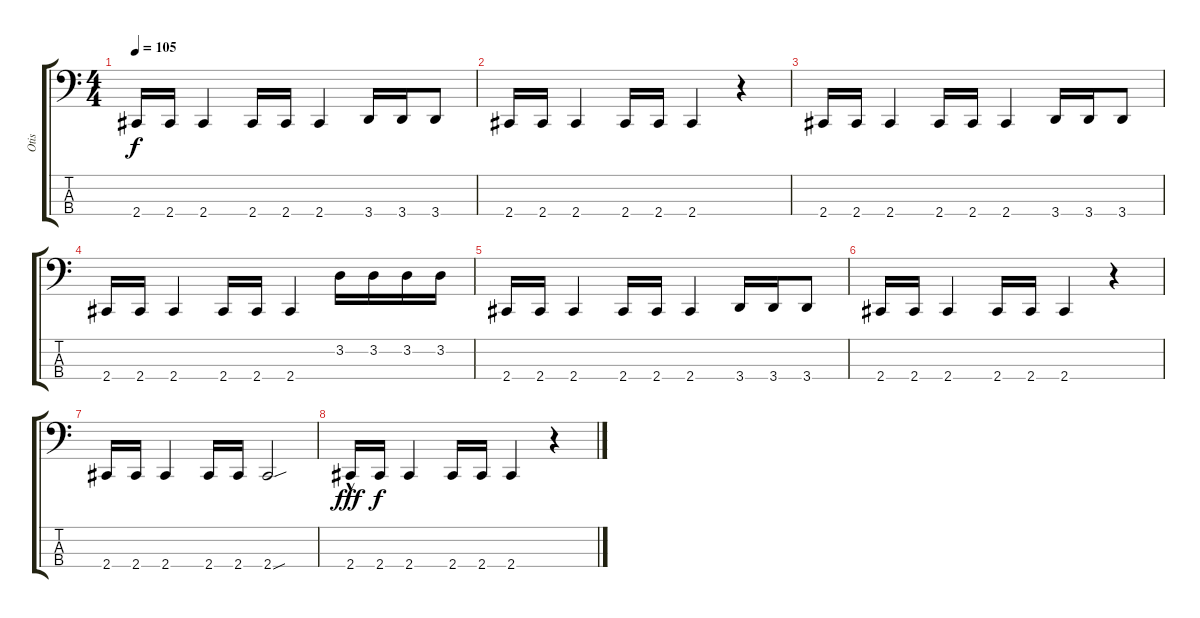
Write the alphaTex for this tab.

\track ("Otis" "Otis") {instrument electricbassfinger}
\staff {score tabs}
\tuning (E2 B1 Gb1 B0) {hide}
\ts (4 4)
\tempo 105
\clef f4
\ks c
2.4.16{dy f} 2.4.16 2.4.4 2.4.16 2.4.16 2.4.4 3.4.16 3.4.16 3.4.8 |
2.4.16 2.4.16 2.4.4 2.4.16 2.4.16 2.4.4 r.4 |
2.4.16 2.4.16 2.4.4 2.4.16 2.4.16 2.4.4 3.4.16 3.4.16 3.4.8 |
2.4.16 2.4.16 2.4.4 2.4.16 2.4.16 2.4.4 3.2.16 3.2.16 3.2.16 3.2.16 |
2.4.16 2.4.16 2.4.4 2.4.16 2.4.16 2.4.4 3.4.16 3.4.16 3.4.8 |
2.4.16 2.4.16 2.4.4 2.4.16 2.4.16 2.4.4 r.4 |
2.4.16 2.4.16 2.4.4 2.4.16 2.4.16 2.4{sou}.2 |
2.4{hac}.16{dy fff} 2.4.16{dy f} 2.4.4 2.4.16 2.4.16 2.4.4 r.4
